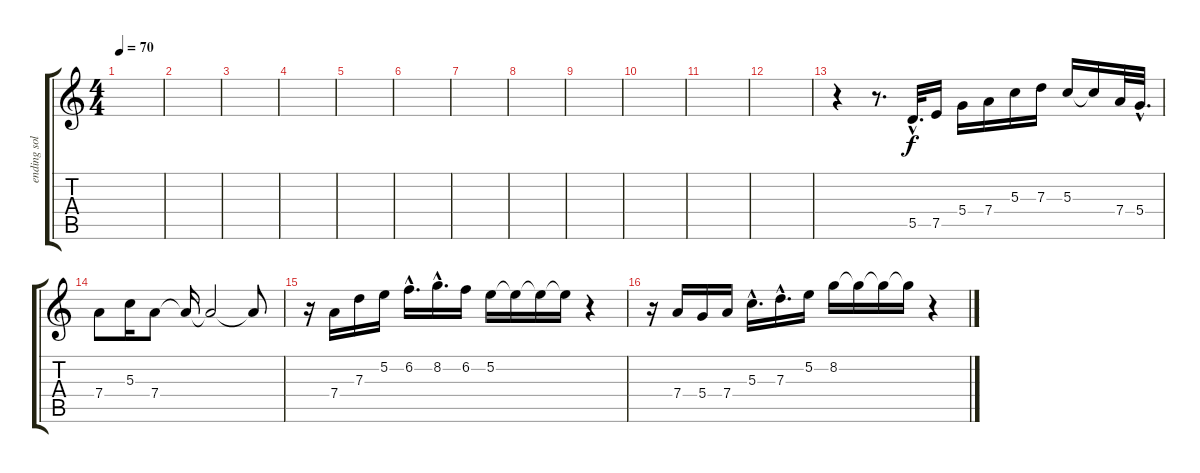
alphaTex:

\track ("ending solo" "ending sol") {instrument electricguitarclean}
\staff {score tabs}
\tuning (E4 B3 G3 D3 A2 E2) {hide}
\ts (4 4)
\tempo 70
\clef g2
\ks c
|
|
|
|
|
|
|
|
|
|
|
|
r.4 r.8{d} 5.5{hac}.32{d} 7.5.16 5.4.16 7.4.16 5.3.16 7.3.16 5.3.16 5.3{t}.16 7.4.32 5.4{hac}.32{d} |
7.4.8 5.3.16 7.4.8 7.4{t}.16 7.4{t}.2 7.4{t}.8 |
r.16 7.4.16 7.3.16 5.2.16 6.2{hac}.16{d} 8.2{hac}.16{d} 6.2.16 5.2.16 5.2{t}.16 5.2{t}.16 5.2{t}.16 r.4 |
r.16 7.4.16 5.4.16 7.4.16 5.3{hac}.16{d} 7.3{hac}.16{d} 5.2.16 8.2.16 8.2{t}.16 8.2{t}.16 8.2{t}.16 r.4
